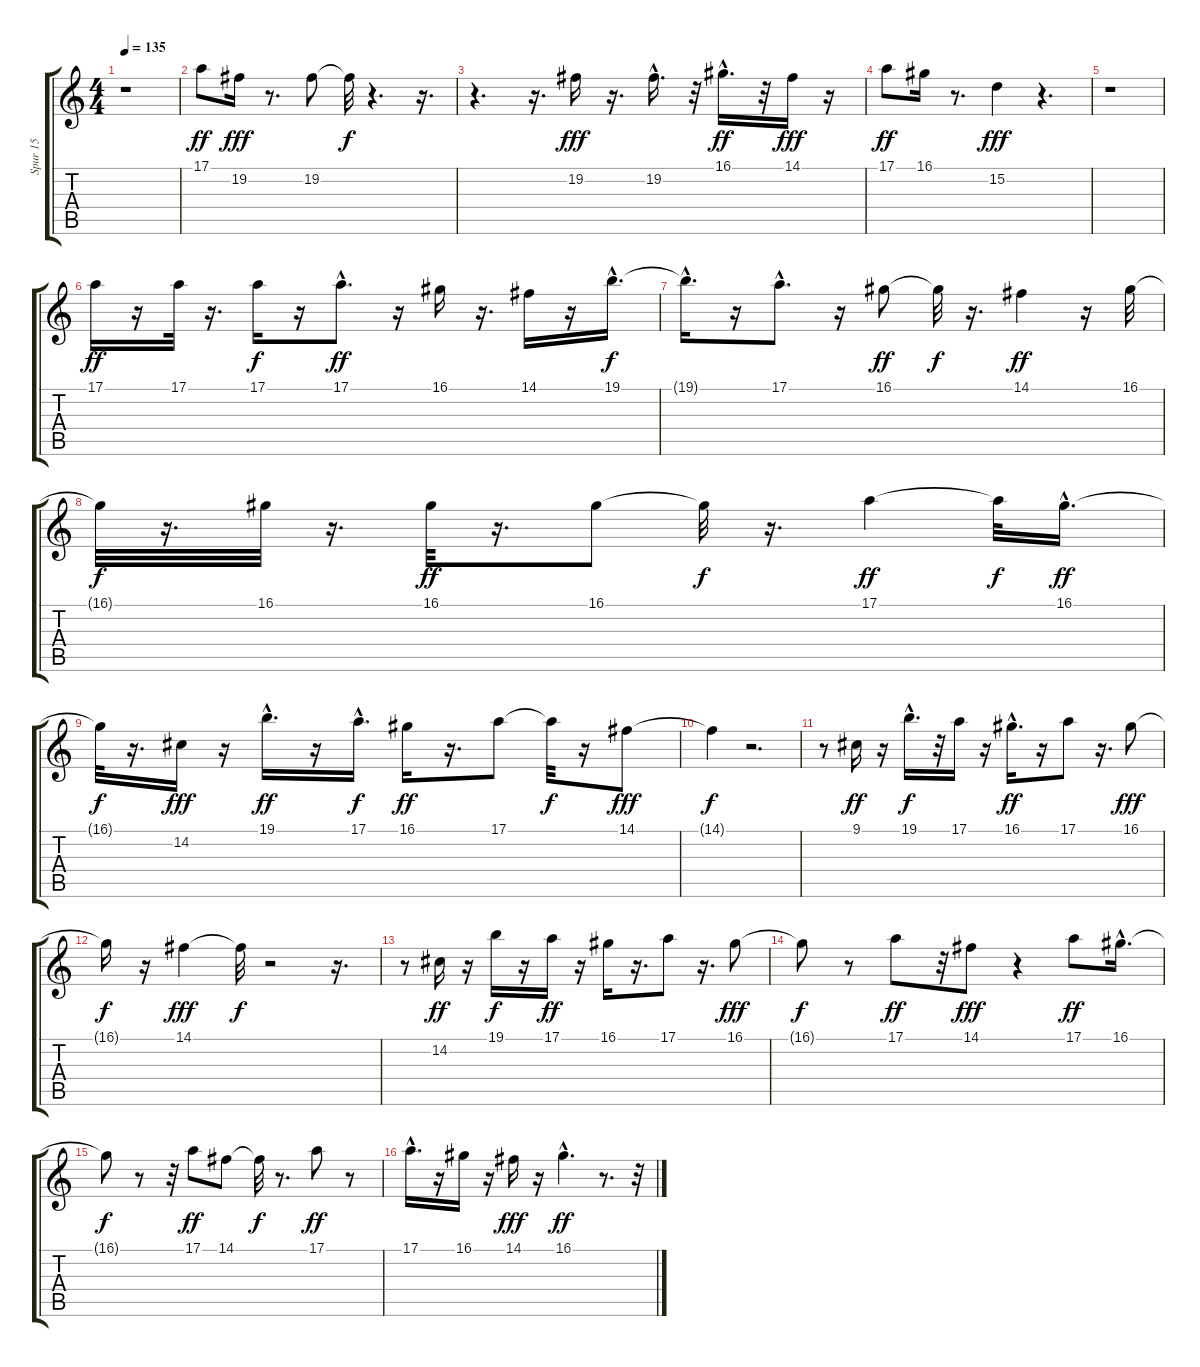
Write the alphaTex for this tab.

\track ("Spur 15" "Spur 15") {instrument lead1square}
\staff {score tabs}
\tuning (E4 B3 G3 D3 A2 E2) {hide}
\ts (4 4)
\tempo 135
\clef g2
\ks c
r.1{dy f} |
17.1.8{dy ff} 19.2.16{dy fff} r.8{d} 19.2.8 19.2{t}.32{dy f} r.4{d} r.16{d} |
r.4{d} r.16{d} 19.2.16{dy fff} r.16{d} 19.2{hac}.16{d} r.32 16.1{hac}.16{d dy ff} r.32 14.1.16{dy fff} r.16 |
17.1.8{dy ff} 16.1.16 r.8{d} 15.2.4{dy fff} r.4{d} |
r.1 |
17.1.16{dy ff} r.16 17.1.32 r.16{d} 17.1.16{dy f} r.16 17.1{hac}.8{d dy ff} r.16 16.1.16 r.16{d} 14.1.16 r.16 19.1{hac}.16{d dy f} |
19.1{hac t}.16{d} r.16 17.1{hac}.8{d} r.16 16.1.8{dy ff} 16.1{t}.32{dy f} r.16{d} 14.1.4{dy ff} r.16 16.1.32 |
16.1{t}.32{dy f} r.16{d} 16.1.32 r.16{d} 16.1.32{dy ff} r.16{d} 16.1.8 16.1{t}.32{dy f} r.16{d} 17.1.4{dy ff} 17.1{t}.32{dy f} 16.1{hac}.16{d dy ff} |
16.1{t}.32{dy f} r.16{d} 14.2.16{dy fff} r.16 19.1{hac}.16{d dy ff} r.16 17.1{hac}.16{d dy f} 16.1.16{dy ff} r.16{d} 17.1.8 17.1{t}.32{dy f} r.16 14.1.8{dy fff} |
14.1{t}.4{dy f} r.2{d} |
r.8 9.1.16{dy ff} r.16 19.1{hac}.16{d dy f} r.32 17.1.16 r.16 16.1{hac}.16{d dy ff} r.16 17.1.8 r.16{d} 16.1.8{dy fff} |
16.1{t}.16{dy f} r.16 14.1.4{dy fff} 14.1{t}.32{dy f} r.2 r.16{d} |
r.8 14.2.16{dy ff} r.16 19.1.16{dy f} r.16 17.1.16{dy ff} r.16 16.1.16 r.16{d} 17.1.8 r.16{d} 16.1.8{dy fff} |
16.1{t}.8{dy f} r.8 17.1.8{dy ff} r.32 14.1.8{dy fff} r.4 17.1.8{dy ff} 16.1{hac}.16{d} |
16.1{t}.8{dy f} r.8 r.32 17.1.8{dy ff} 14.1.8 14.1{t}.32{dy f} r.8{d} 17.1.8{dy ff} r.8 |
17.1{hac}.16{d} r.16 16.1.16 r.16 14.1.16{dy fff} r.16 16.1{hac}.4{d dy ff} r.8{d} r.32
